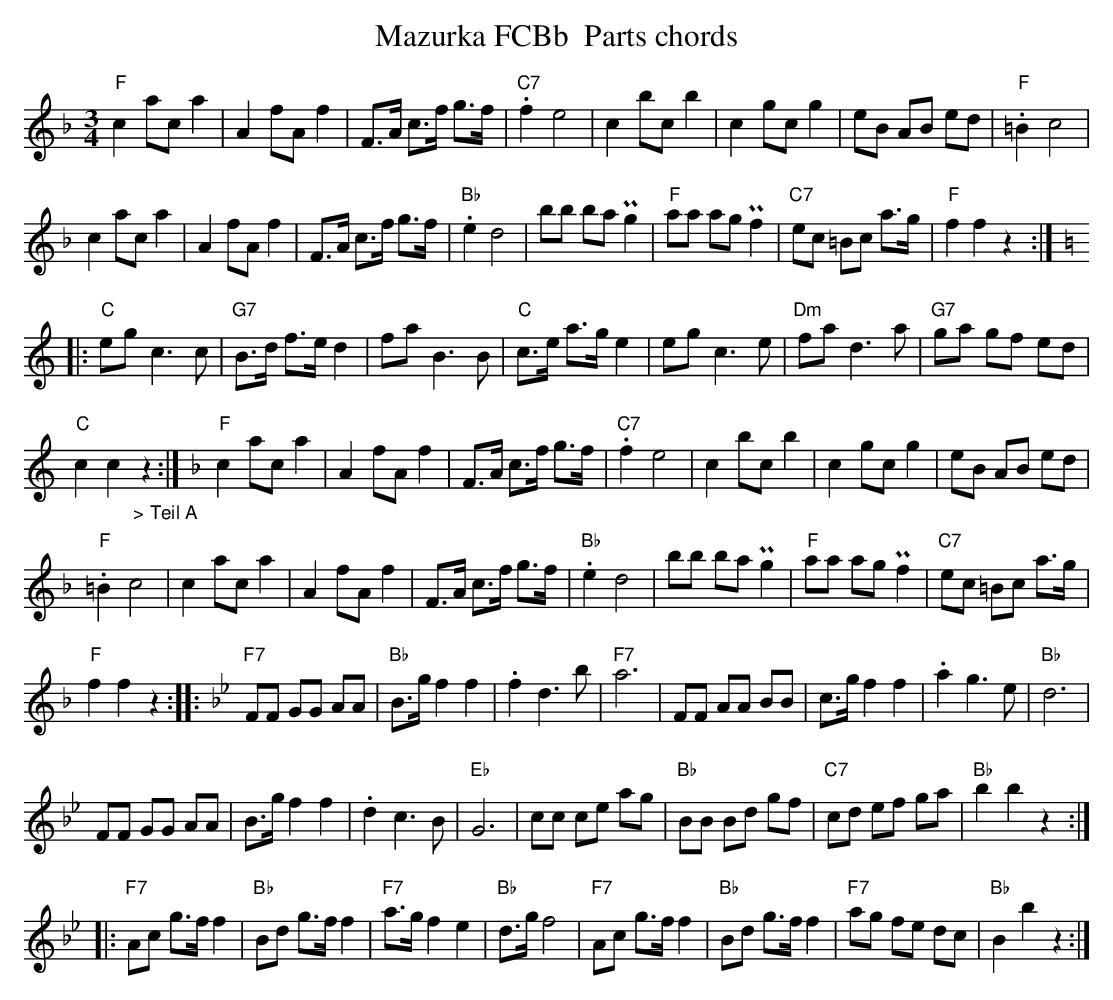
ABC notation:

X:1
T: Mazurka FCBb  Parts chords
M:3/4
L:1/8
K:F %%MIDI gchordon
"F"c2 ac a2 | A2 fA f2 | F>A c>f g>f | "C7".f2e4 | c2 bc b2 | c2 gc g2 | eB AB ed | "F".=B2 c4 |
 c2 ac a2 | A2 fA f2 | \
F>A c>f g>f | "Bb".e2 d4 | bb ba Pg2 | "F"aa ag Pf2 |  "C7"ec =Bc a>g | "F"f2f2z2 ::
 [K:C] "C"eg c3c | "G7"B>d f>e d2 | fa B3B | "C"c>e a>g e2 | \
eg c3e | "Dm"fa d3a | "G7"ga gf ed |
 "C"c2c2"_> Teil A"z2 :| [K:F] "F"c2 ac a2 | A2 fA f2 | F>A c>f g>f | "C7".f2e4 | c2 bc b2 | c2 gc g2 | eB AB ed |
 "F".=B2 c4 | c2 ac a2 | A2 fA f2 | \
F>A c>f g>f | "Bb".e2 d4 | bb ba Pg2 | "F"aa ag Pf2 |  "C7"ec =Bc a>g |
 "F"f2f2z2 :: [K:Bb] "F7"FF GG AA | "Bb"B>g f2f2 | .f2 d3b | "F7"a6 | FF AA BB | \
c>g f2f2 | .a2g3e | "Bb"d6 |
 FF GG AA | B>g f2f2 | .d2 c3B | "Eb"G6 | cc ce ag | "Bb"BB Bd gf | "C7"cd ef ga | \
"Bb"b2b2 z2 ::
 "F7"Ac g>f f2 | "Bb"Bd g>f f2 | "F7"a>g f2e2 | "Bb"d>g f4 | "F7"Ac g>f f2 | "Bb"Bd g>f f2 |  "F7"ag fe dc | "Bb"B2b2z2 :|
